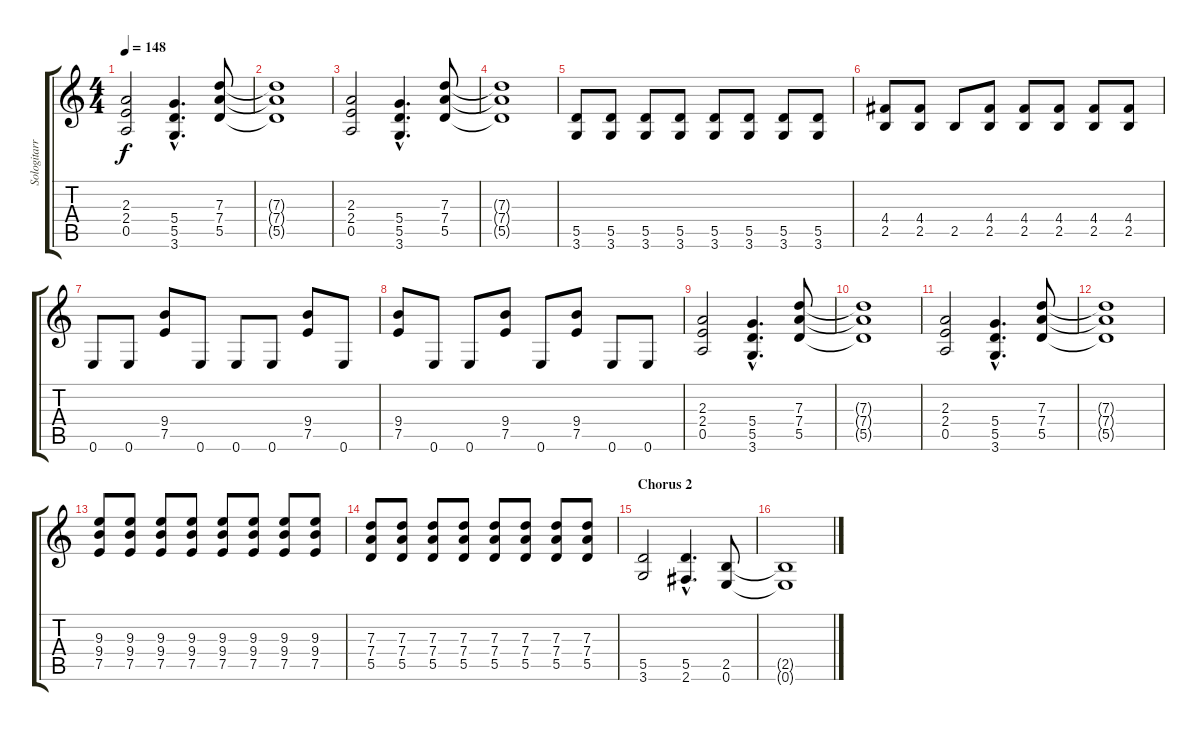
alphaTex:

\track ("Sologitarre" "Sologitarr") {instrument overdrivenguitar}
\staff {score tabs}
\tuning (E4 B3 G3 D3 A2 E2) {hide}
\ts (4 4)
\tempo 148
\clef g2
\ks c
(2.3 2.4 0.5).2{dy f} (5.4{hac} 5.5{hac} 3.6{hac}).4{d} (7.3 7.4 5.5).8 |
(7.3{t} 7.4{t} 5.5{t}).1 |
(2.3 2.4 0.5).2 (5.4{hac} 5.5{hac} 3.6{hac}).4{d} (7.3 7.4 5.5).8 |
(7.3{t} 7.4{t} 5.5{t}).1 |
(5.5 3.6).8 (5.5 3.6).8 (5.5 3.6).8 (5.5 3.6).8 (5.5 3.6).8 (5.5 3.6).8 (5.5 3.6).8 (5.5 3.6).8 |
(4.4 2.5).8 (4.4 2.5).8 2.5.8 (4.4 2.5).8 (4.4 2.5).8 (4.4 2.5).8 (4.4 2.5).8 (4.4 2.5).8 |
0.6.8 0.6.8 (9.4 7.5).8 0.6.8 0.6.8 0.6.8 (9.4 7.5).8 0.6.8 |
(9.4 7.5).8 0.6.8 0.6.8 (9.4 7.5).8 0.6.8 (9.4 7.5).8 0.6.8 0.6.8 |
(2.3 2.4 0.5).2 (5.4{hac} 5.5{hac} 3.6{hac}).4{d} (7.3 7.4 5.5).8 |
(7.3{t} 7.4{t} 5.5{t}).1 |
(2.3 2.4 0.5).2 (5.4{hac} 5.5{hac} 3.6{hac}).4{d} (7.3 7.4 5.5).8 |
(7.3{t} 7.4{t} 5.5{t}).1 |
(9.3 9.4 7.5).8 (9.3 9.4 7.5).8 (9.3 9.4 7.5).8 (9.3 9.4 7.5).8 (9.3 9.4 7.5).8 (9.3 9.4 7.5).8 (9.3 9.4 7.5).8 (9.3 9.4 7.5).8 |
(7.3 7.4 5.5).8 (7.3 7.4 5.5).8 (7.3 7.4 5.5).8 (7.3 7.4 5.5).8 (7.3 7.4 5.5).8 (7.3 7.4 5.5).8 (7.3 7.4 5.5).8 (7.3 7.4 5.5).8 |
\section ("" "Chorus 2")
(5.5 3.6).2 (5.5{hac} 2.6{hac}).4{d} (2.5 0.6).8 |
(2.5{t} 0.6{t}).1
